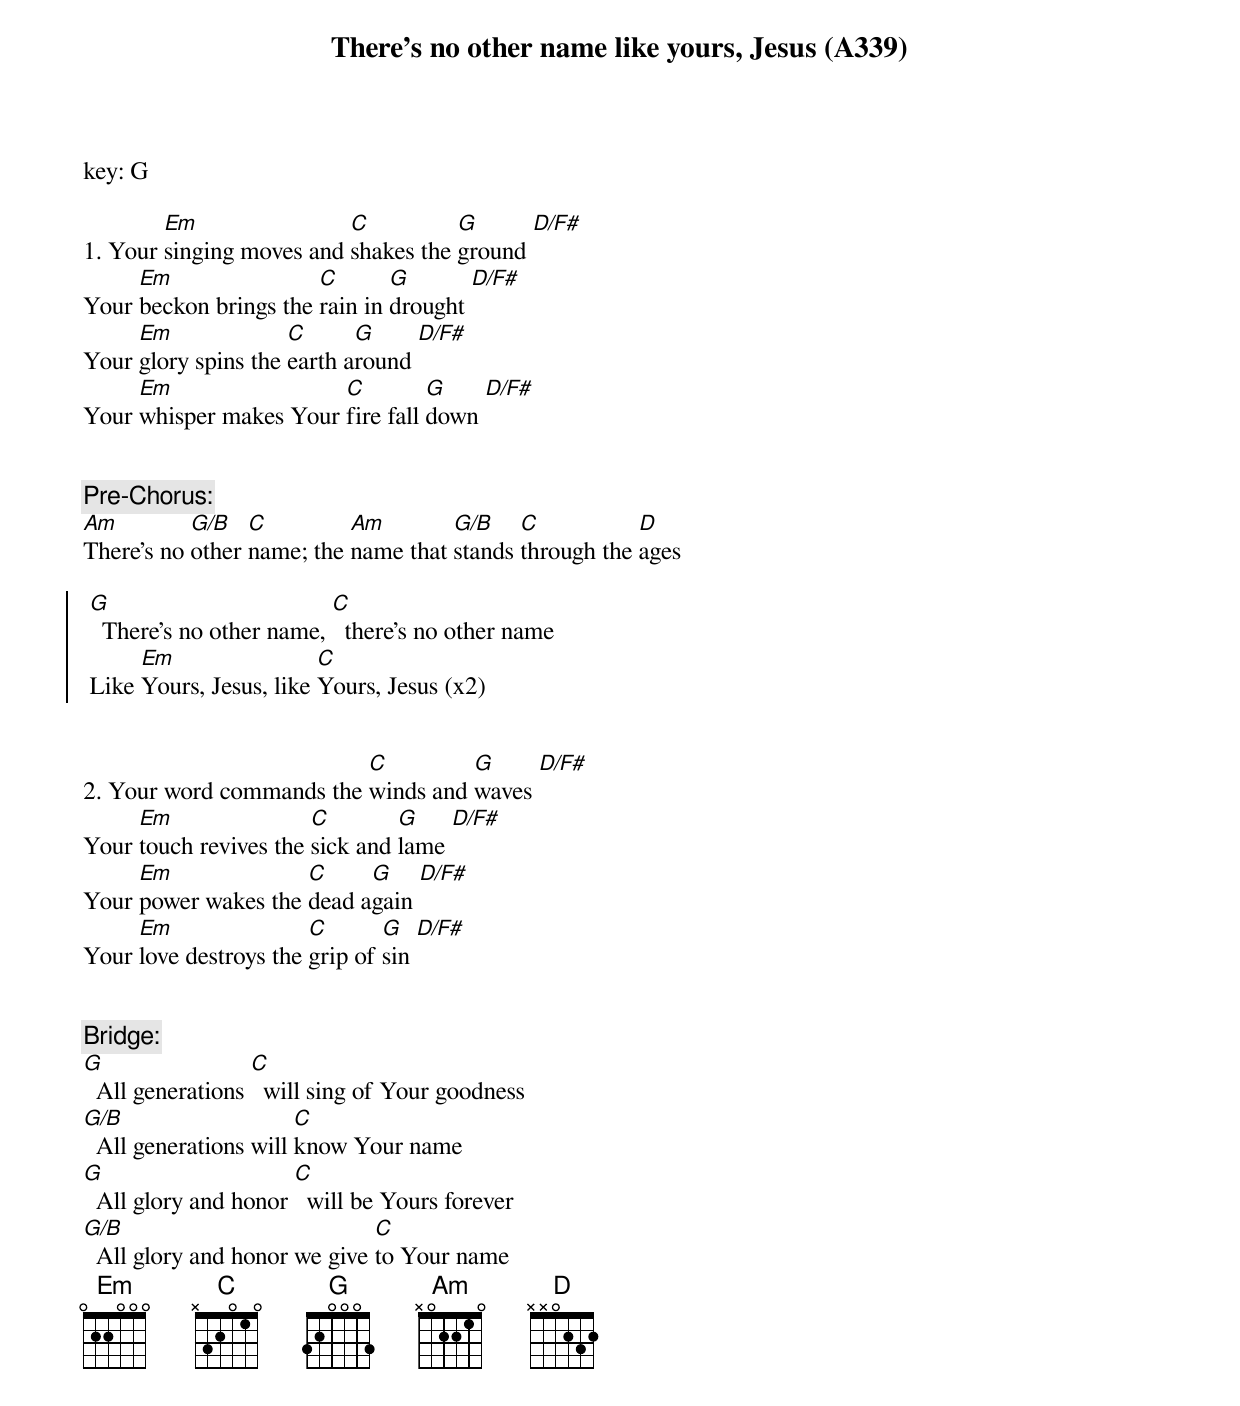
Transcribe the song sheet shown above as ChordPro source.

{title: There's no other name like yours, Jesus (A339)}
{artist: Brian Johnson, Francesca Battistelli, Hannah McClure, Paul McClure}
key: G

1. Your [Em]singing moves and [C]shakes the [G]ground [D/F#]
Your [Em]beckon brings the [C]rain in [G]drought [D/F#]
Your [Em]glory spins the [C]earth a[G]round [D/F#]
Your [Em]whisper makes Your [C]fire fall [G]down [D/F#]


{comment: Pre-Chorus:}
[Am]There’s no [G/B]other [C]name; the [Am]name that [G/B]stands [C]through the [D]ages

{soc}
 [G]  There's no other name, [C]  there's no other name
 Like [Em]Yours, Jesus, like [C]Yours, Jesus (x2)
 {eoc}


2. Your word commands the [C]winds and [G]waves [D/F#]
Your [Em]touch revives the [C]sick and [G]lame [D/F#]
Your [Em]power wakes the [C]dead a[G]gain [D/F#]
Your [Em]love destroys the [C]grip of [G]sin [D/F#]


{comment: Bridge:}
[G]  All generations [C]  will sing of Your goodness
[G/B]  All generations will [C]know Your name
[G]  All glory and honor [C]  will be Yours forever
[G/B]  All glory and honor we give [C]to Your name
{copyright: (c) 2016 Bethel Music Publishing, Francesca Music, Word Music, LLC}
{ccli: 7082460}
